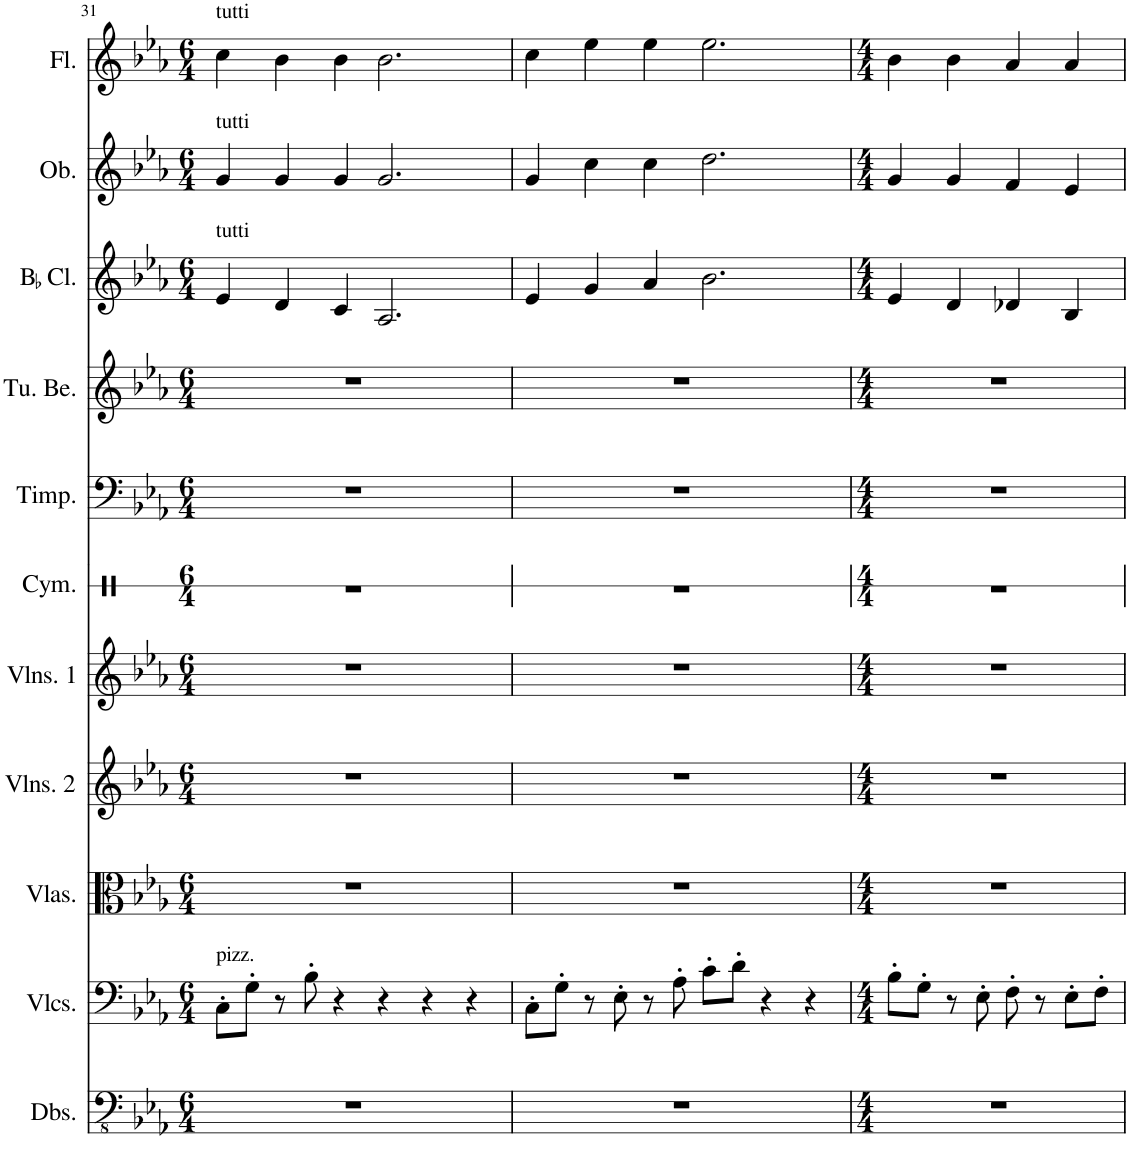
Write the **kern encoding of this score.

**kern	**kern	**kern	**kern	**kern	**kern	**kern	**kern	**kern	**kern	**kern
*part11	*part10	*part9	*part8	*part7	*part6	*part5	*part4	*part3	*part2	*part1
*staff11	*staff10	*staff9	*staff8	*staff7	*staff6	*staff5	*staff4	*staff3	*staff2	*staff1
*I"Double Basses	*I"Violoncellos	*I"Violas	*I"Violins 2	*I"Violins 1	*I"Cymbal	*I"Timpani	*I"Tubular Bells	*I"BaccidentalFlat Clarinet	*I"Oboe	*I"Flute
*I'Dbs.	*I'Vlcs.	*I'Vlas.	*I'Vlns. 2	*I'Vlns. 1	*I'Cym.	*I'Timp.	*I'Tu. Be.	*I'BaccidentalFlat Cl.	*I'Ob.	*I'Fl.
!!LO:PB:g=z
*clefFv4	*clefF4	*clefC3	*clefG2	*clefG2	*clefX	*clefF4	*clefG2	*clefG2	*clefG2	*clefG2
*	*	*	*	*	*	*	*	*ITrd1c2	*	*
*k[b-e-a-]	*k[b-e-a-]	*k[b-e-a-]	*k[b-e-a-]	*k[b-e-a-]	*k[]	*k[b-e-a-]	*k[b-e-a-]	*k[b-e-a-]	*k[b-e-a-]	*k[b-e-a-]
*M6/4	*M6/4	*M6/4	*M6/4	*M6/4	*M6/4	*M6/4	*M6/4	*M6/4	*M6/4	*M6/4
=31	=31	=31	=31	=31	=31	=31	=31	=31	=31	=31
!	!	!	!	!	!	!	!	!	!	!LO:TX:a:t=tutti
!	!	!	!	!	!	!	!	!	!LO:TX:a:t=tutti	!
!	!	!	!	!	!	!	!	!LO:TX:a:t=tutti	!	!
!	!LO:TX:a:t=pizz.	!	!	!	!	!	!	!	!	!
1.r	8C'\L	1.r	1.r	1.r	1.r	1.r	1.r	4e-/	4g/	4cc\
.	8G'\J	.	.	.	.	.	.	.	.	.
.	8r	.	.	.	.	.	.	4d/	4g/	4b-\
.	8B-'\	.	.	.	.	.	.	.	.	.
.	4r	.	.	.	.	.	.	4c/	4g/	4b-\
.	4r	.	.	.	.	.	.	2.A-/	2.g/	2.b-\
.	4r	.	.	.	.	.	.	.	.	.
.	4r	.	.	.	.	.	.	.	.	.
=32	=32	=32	=32	=32	=32	=32	=32	=32	=32	=32
1.r	8C'\L	1.r	1.r	1.r	1.r	1.r	1.r	4e-/	4g/	4cc\
.	8G'\J	.	.	.	.	.	.	.	.	.
.	8r	.	.	.	.	.	.	4g/	4cc\	4ee-\
.	8E-'\	.	.	.	.	.	.	.	.	.
.	8r	.	.	.	.	.	.	4a-/	4cc\	4ee-\
.	8A-'\	.	.	.	.	.	.	.	.	.
.	8c'\L	.	.	.	.	.	.	2.b-\	2.dd\	2.ee-\
.	8d'\J	.	.	.	.	.	.	.	.	.
.	4r	.	.	.	.	.	.	.	.	.
.	4r	.	.	.	.	.	.	.	.	.
=33	=33	=33	=33	=33	=33	=33	=33	=33	=33	=33
*M4/4	*M4/4	*M4/4	*M4/4	*M4/4	*M4/4	*M4/4	*M4/4	*M4/4	*M4/4	*M4/4
1r	8B-'\L	1r	1r	1r	1r	1r	1r	4e-/	4g/	4b-\
.	8G'\J	.	.	.	.	.	.	.	.	.
.	8r	.	.	.	.	.	.	4d/	4g/	4b-\
.	8E-'\	.	.	.	.	.	.	.	.	.
.	8F'\	.	.	.	.	.	.	4d-X/	4f/	4a-/
.	8r	.	.	.	.	.	.	.	.	.
.	8E-'\L	.	.	.	.	.	.	4B-/	4e-/	4a-/
.	8F'\J	.	.	.	.	.	.	.	.	.
=	=	=	=	=	=	=	=	=	=	=
*-	*-	*-	*-	*-	*-	*-	*-	*-	*-	*-
